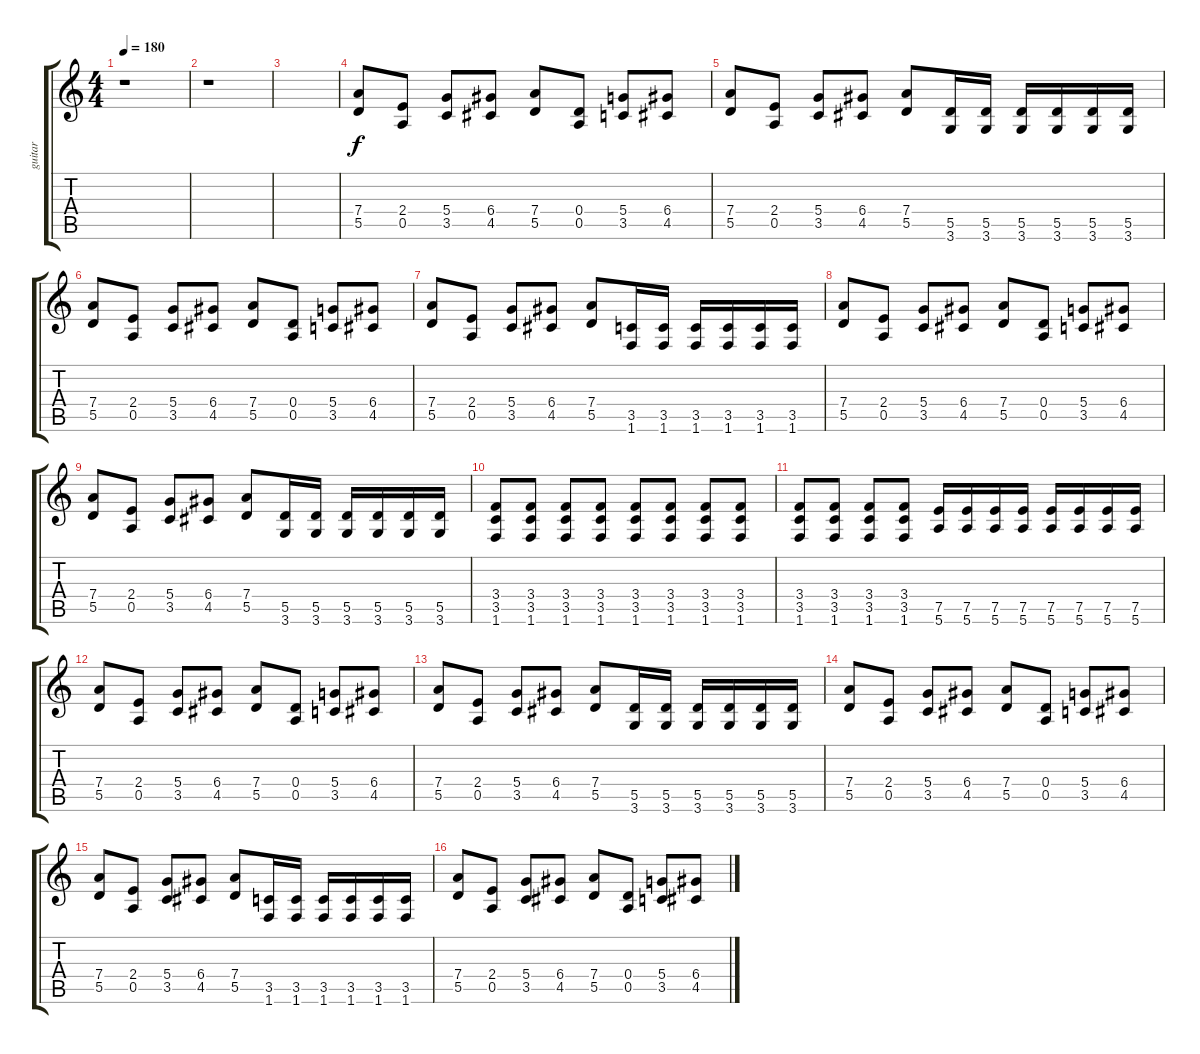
\track ("guitar" "guitar") {instrument distortionguitar}
\staff {score tabs}
\tuning (E4 B3 G3 D3 A2 E2) {hide}
\ts (4 4)
\tempo 180
\clef g2
\ks c
r.1{dy f} |
r.1 |
|
(7.4 5.5).8 (2.4 0.5).8 (5.4 3.5).8 (6.4 4.5).8 (7.4 5.5).8 (0.4 0.5).8 (5.4 3.5).8 (6.4 4.5).8 |
(7.4 5.5).8 (2.4 0.5).8 (5.4 3.5).8 (6.4 4.5).8 (7.4 5.5).8 (5.5 3.6).16 (5.5 3.6).16 (5.5 3.6).16 (5.5 3.6).16 (5.5 3.6).16 (5.5 3.6).16 |
(7.4 5.5).8 (2.4 0.5).8 (5.4 3.5).8 (6.4 4.5).8 (7.4 5.5).8 (0.4 0.5).8 (5.4 3.5).8 (6.4 4.5).8 |
(7.4 5.5).8 (2.4 0.5).8 (5.4 3.5).8 (6.4 4.5).8 (7.4 5.5).8 (3.5 1.6).16 (3.5 1.6).16 (3.5 1.6).16 (3.5 1.6).16 (3.5 1.6).16 (3.5 1.6).16 |
(7.4 5.5).8 (2.4 0.5).8 (5.4 3.5).8 (6.4 4.5).8 (7.4 5.5).8 (0.4 0.5).8 (5.4 3.5).8 (6.4 4.5).8 |
(7.4 5.5).8 (2.4 0.5).8 (5.4 3.5).8 (6.4 4.5).8 (7.4 5.5).8 (5.5 3.6).16 (5.5 3.6).16 (5.5 3.6).16 (5.5 3.6).16 (5.5 3.6).16 (5.5 3.6).16 |
(3.4 3.5 1.6).8 (3.4 3.5 1.6).8 (3.4 3.5 1.6).8 (3.4 3.5 1.6).8 (3.4 3.5 1.6).8 (3.4 3.5 1.6).8 (3.4 3.5 1.6).8 (3.4 3.5 1.6).8 |
(3.4 3.5 1.6).8 (3.4 3.5 1.6).8 (3.4 3.5 1.6).8 (3.4 3.5 1.6).8 (7.5 5.6).16 (7.5 5.6).16 (7.5 5.6).16 (7.5 5.6).16 (7.5 5.6).16 (7.5 5.6).16 (7.5 5.6).16 (7.5 5.6).16 |
(7.4 5.5).8 (2.4 0.5).8 (5.4 3.5).8 (6.4 4.5).8 (7.4 5.5).8 (0.4 0.5).8 (5.4 3.5).8 (6.4 4.5).8 |
(7.4 5.5).8 (2.4 0.5).8 (5.4 3.5).8 (6.4 4.5).8 (7.4 5.5).8 (5.5 3.6).16 (5.5 3.6).16 (5.5 3.6).16 (5.5 3.6).16 (5.5 3.6).16 (5.5 3.6).16 |
(7.4 5.5).8 (2.4 0.5).8 (5.4 3.5).8 (6.4 4.5).8 (7.4 5.5).8 (0.4 0.5).8 (5.4 3.5).8 (6.4 4.5).8 |
(7.4 5.5).8 (2.4 0.5).8 (5.4 3.5).8 (6.4 4.5).8 (7.4 5.5).8 (3.5 1.6).16 (3.5 1.6).16 (3.5 1.6).16 (3.5 1.6).16 (3.5 1.6).16 (3.5 1.6).16 |
(7.4 5.5).8 (2.4 0.5).8 (5.4 3.5).8 (6.4 4.5).8 (7.4 5.5).8 (0.4 0.5).8 (5.4 3.5).8 (6.4 4.5).8
